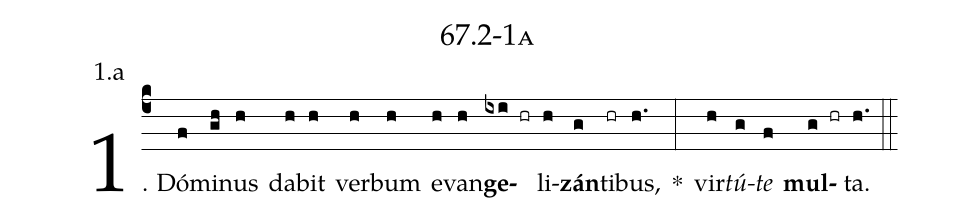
name: 67.2-1a;
annotation: 1.a;
%%
(c4)1. Dó(f)mi(gh)nus(h) da(h)bit(h) ver(h)bum(h) e(h)van(h)<b>ge</b>(ixi hr)li(h)<b>zán</b>(g)ti(hr)bus,(h.) *(:) vir(h)<i>tú</i>(g)<i>te</i>(f) <b>mul</b>(g hr)ta.(h.) (::)


%E(h) u(h) o(g) u(f) a(g) e.(h.) (::)
